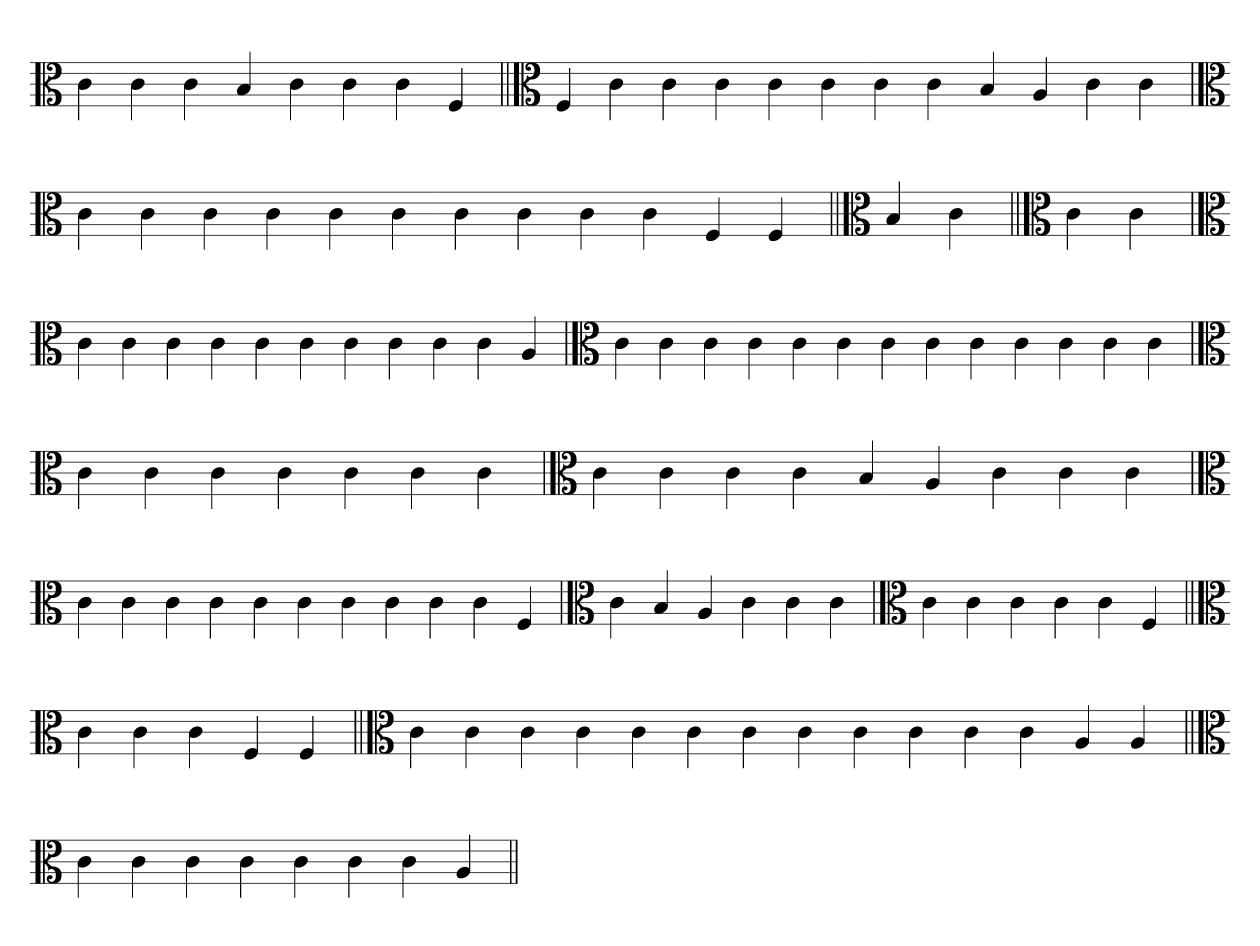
**kern
*part1
*staff1
*clefC3
=
4c
4c
4c
4B
4c
4c
4c
4F
=||
*clefC3
4F
4c
4c
4c
4c
4c
4c
4c
4B
4A
4c
4c
='
*clefC3
4c
4c
4c
4c
4c
4c
4c
4c
4c
4c
4F
4F
=||
*clefC3
4B
4c
=||
*clefC3
4c
4c
=`
*clefC3
4c
4c
4c
4c
4c
4c
4c
4c
4c
4c
4A
='
*clefC3
4c
4c
4c
4c
4c
4c
4c
4c
4c
4c
4c
4c
4c
=`
*clefC3
4c
4c
4c
4c
4c
4c
4c
=`
*clefC3
4c
4c
4c
4c
4B
4A
4c
4c
4c
='
*clefC3
4c
4c
4c
4c
4c
4c
4c
4c
4c
4c
4F
=
*clefC3
4c
4B
4A
4c
4c
4c
=`
*clefC3
4c
4c
4c
4c
4c
4F
=||
*clefC3
4c
4c
4c
4F
4F
=||
*clefC3
4c
4c
4c
4c
4c
4c
4c
4c
4c
4c
4c
4c
4A
4A
=||
*clefC3
4c
4c
4c
4c
4c
4c
4c
4A
=||
*-
